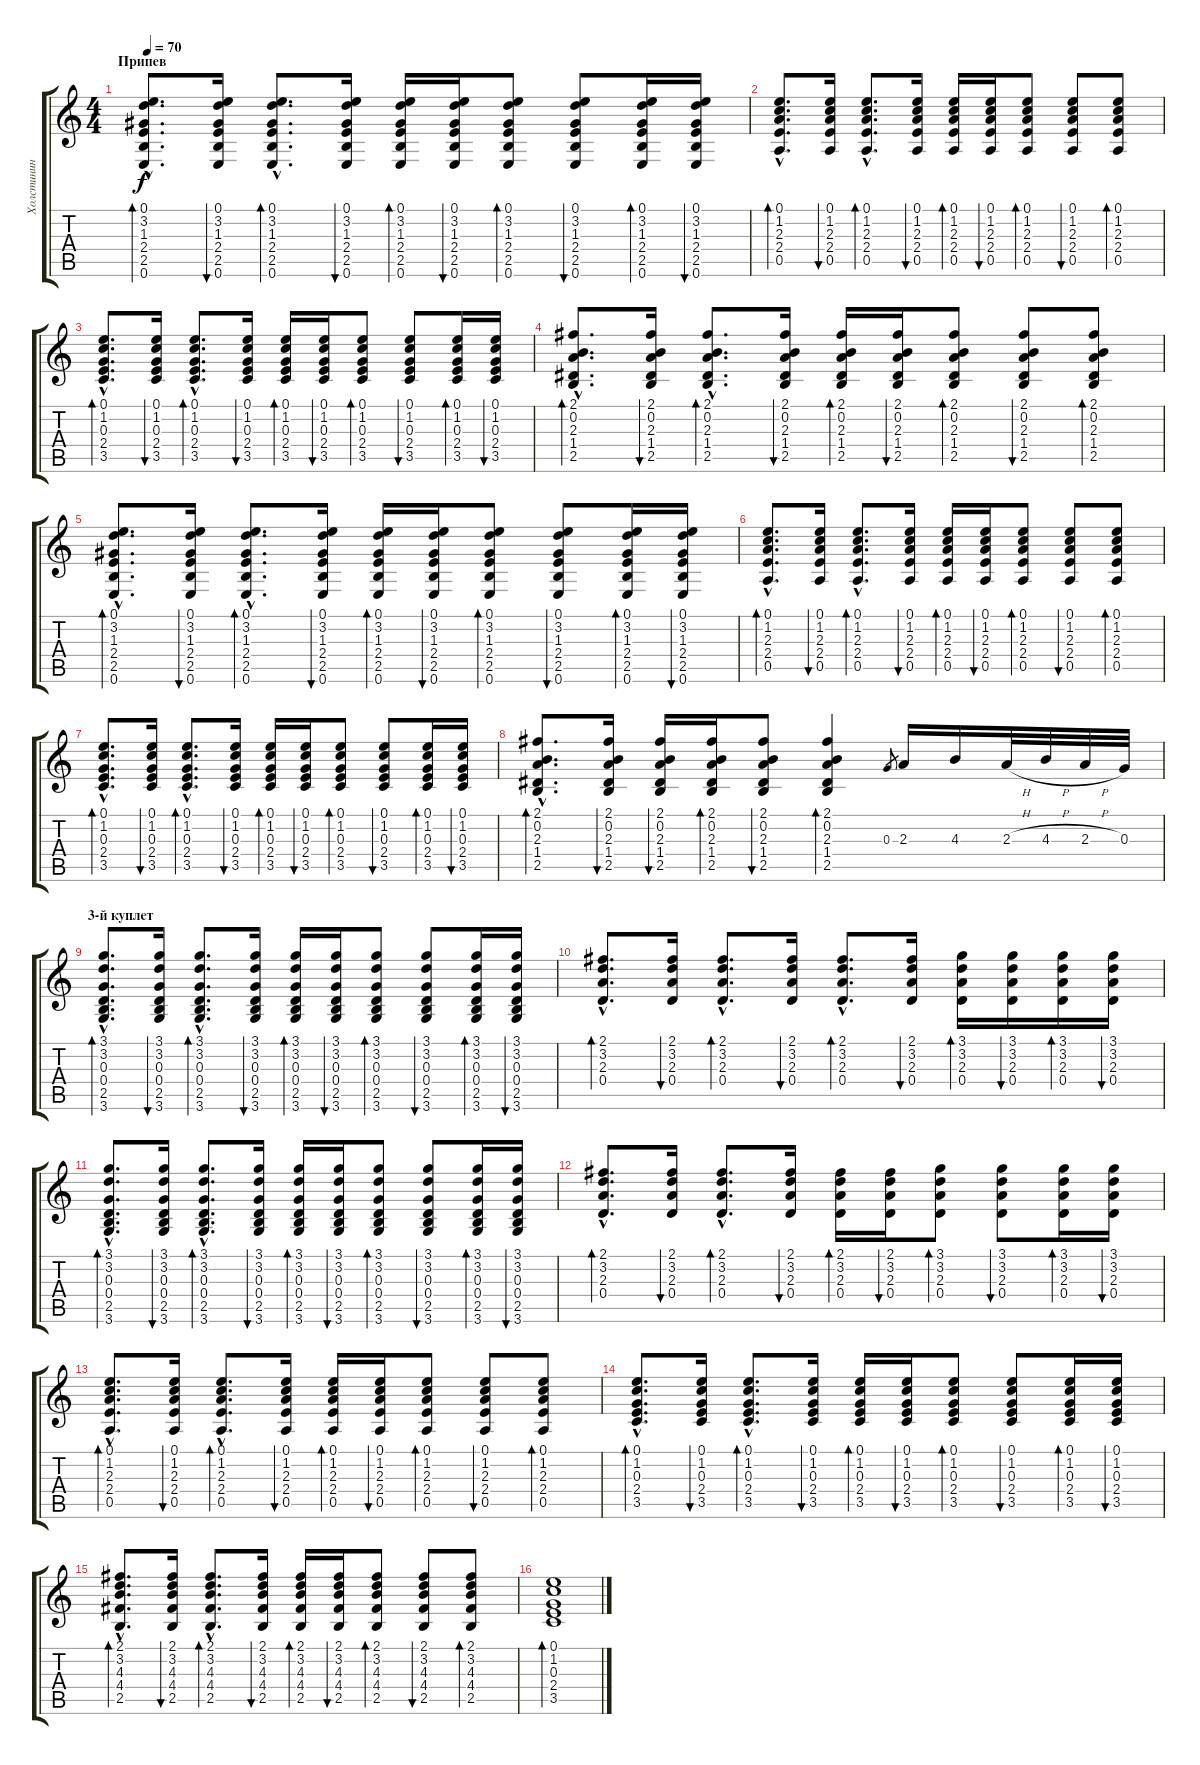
\track ("Холстинин" "Холстинин") {instrument acousticguitarsteel}
\staff {score tabs}
\tuning (E4 B3 G3 D3 A2 E2) {hide}
\ts (4 4)
\section ("" "Припев")
\tempo 70
\clef g2
\ks c
(0.1{hac} 3.2{hac} 1.3{hac} 2.4{hac} 2.5{hac} 0.6{hac}).8{d bd 30 dy f} (0.1 3.2 1.3 2.4 2.5 0.6).16{bu 30} (0.1{hac} 3.2{hac} 1.3{hac} 2.4{hac} 2.5{hac} 0.6{hac}).8{d bd 30} (0.1 3.2 1.3 2.4 2.5 0.6).16{bu 30} (0.1 3.2 1.3 2.4 2.5 0.6).16{bd 30} (0.1 3.2 1.3 2.4 2.5 0.6).16{bu 30} (0.1 3.2 1.3 2.4 2.5 0.6).8{bd 30} (0.1 3.2 1.3 2.4 2.5 0.6).8{bu 30} (0.1 3.2 1.3 2.4 2.5 0.6).16{bd 30} (0.1 3.2 1.3 2.4 2.5 0.6).16{bu 30} |
(0.1{hac} 1.2{hac} 2.3{hac} 2.4{hac} 0.5{hac}).8{d bd 30} (0.1 1.2 2.3 2.4 0.5).16{bu 30} (0.1{hac} 1.2{hac} 2.3{hac} 2.4{hac} 0.5{hac}).8{d bd 30} (0.1 1.2 2.3 2.4 0.5).16{bu 30} (0.1 1.2 2.3 2.4 0.5).16{bd 30} (0.1 1.2 2.3 2.4 0.5).16{bu 30} (0.1 1.2 2.3 2.4 0.5).8{bd 30} (0.1 1.2 2.3 2.4 0.5).8{bu 30} (0.1 1.2 2.3 2.4 0.5).8{bd 30} |
(0.1{hac} 1.2{hac} 0.3{hac} 2.4{hac} 3.5{hac}).8{d bd 30} (0.1 1.2 0.3 2.4 3.5).16{bu 30} (0.1{hac} 1.2{hac} 0.3{hac} 2.4{hac} 3.5{hac}).8{d bd 30} (0.1 1.2 0.3 2.4 3.5).16{bu 30} (0.1 1.2 0.3 2.4 3.5).16{bd 30} (0.1 1.2 0.3 2.4 3.5).16{bu 30} (0.1 1.2 0.3 2.4 3.5).8{bd 30} (0.1 1.2 0.3 2.4 3.5).8{bu 30} (0.1 1.2 0.3 2.4 3.5).16{bd 30} (0.1 1.2 0.3 2.4 3.5).16{bu 30} |
(2.1{hac} 0.2{hac} 2.3{hac} 1.4{hac} 2.5{hac}).8{d bd 30} (2.1 0.2 2.3 1.4 2.5).16{bu 30} (2.1{hac} 0.2{hac} 2.3{hac} 1.4{hac} 2.5{hac}).8{d bd 30} (2.1 0.2 2.3 1.4 2.5).16{bu 30} (2.1 0.2 2.3 1.4 2.5).16{bd 30} (2.1 0.2 2.3 1.4 2.5).16{bu 30} (2.1 0.2 2.3 1.4 2.5).8{bd 30} (2.1 0.2 2.3 1.4 2.5).8{bu 30} (2.1 0.2 2.3 1.4 2.5).8{bd 30} |
(0.1{hac} 3.2{hac} 1.3{hac} 2.4{hac} 2.5{hac} 0.6{hac}).8{d bd 30} (0.1 3.2 1.3 2.4 2.5 0.6).16{bu 30} (0.1{hac} 3.2{hac} 1.3{hac} 2.4{hac} 2.5{hac} 0.6{hac}).8{d bd 30} (0.1 3.2 1.3 2.4 2.5 0.6).16{bu 30} (0.1 3.2 1.3 2.4 2.5 0.6).16{bd 30} (0.1 3.2 1.3 2.4 2.5 0.6).16{bu 30} (0.1 3.2 1.3 2.4 2.5 0.6).8{bd 30} (0.1 3.2 1.3 2.4 2.5 0.6).8{bu 30} (0.1 3.2 1.3 2.4 2.5 0.6).16{bd 30} (0.1 3.2 1.3 2.4 2.5 0.6).16{bu 30} |
(0.1{hac} 1.2{hac} 2.3{hac} 2.4{hac} 0.5{hac}).8{d bd 30} (0.1 1.2 2.3 2.4 0.5).16{bu 30} (0.1{hac} 1.2{hac} 2.3{hac} 2.4{hac} 0.5{hac}).8{d bd 30} (0.1 1.2 2.3 2.4 0.5).16{bu 30} (0.1 1.2 2.3 2.4 0.5).16{bd 30} (0.1 1.2 2.3 2.4 0.5).16{bu 30} (0.1 1.2 2.3 2.4 0.5).8{bd 30} (0.1 1.2 2.3 2.4 0.5).8{bu 30} (0.1 1.2 2.3 2.4 0.5).8{bd 30} |
(0.1{hac} 1.2{hac} 0.3{hac} 2.4{hac} 3.5{hac}).8{d bd 30} (0.1 1.2 0.3 2.4 3.5).16{bu 30} (0.1{hac} 1.2{hac} 0.3{hac} 2.4{hac} 3.5{hac}).8{d bd 30} (0.1 1.2 0.3 2.4 3.5).16{bu 30} (0.1 1.2 0.3 2.4 3.5).16{bd 30} (0.1 1.2 0.3 2.4 3.5).16{bu 30} (0.1 1.2 0.3 2.4 3.5).8{bd 30} (0.1 1.2 0.3 2.4 3.5).8{bu 30} (0.1 1.2 0.3 2.4 3.5).16{bd 30} (0.1 1.2 0.3 2.4 3.5).16{bu 30} |
(2.1{hac} 0.2{hac} 2.3{hac} 1.4{hac} 2.5{hac}).8{d bd 30} (2.1 0.2 2.3 1.4 2.5).16{bu 30} (2.1 0.2 2.3 1.4 2.5).16{bu 30} (2.1 0.2 2.3 1.4 2.5).16{bd 30} (2.1 0.2 2.3 1.4 2.5).8{bu 30} (2.1 0.2 2.3 1.4 2.5).4{bd 30} 0.3.8{gr} 2.3.16 4.3.16 2.3{h}.32 4.3{h}.32 2.3{h}.32 0.3.32 |
\section ("" "3-й куплет")
(3.1{hac} 3.2{hac} 0.3{hac} 0.4{hac} 2.5{hac} 3.6{hac}).8{d bd 30} (3.1 3.2 0.3 0.4 2.5 3.6).16{bu 30} (3.1{hac} 3.2{hac} 0.3{hac} 0.4{hac} 2.5{hac} 3.6{hac}).8{d bd 30} (3.1 3.2 0.3 0.4 2.5 3.6).16{bu 30} (3.1 3.2 0.3 0.4 2.5 3.6).16{bd 30} (3.1 3.2 0.3 0.4 2.5 3.6).16{bu 30} (3.1 3.2 0.3 0.4 2.5 3.6).8{bd 30} (3.1 3.2 0.3 0.4 2.5 3.6).8{bu 30} (3.1 3.2 0.3 0.4 2.5 3.6).16{bd 30} (3.1 3.2 0.3 0.4 2.5 3.6).16{bu 30} |
(2.1{hac} 3.2{hac} 2.3{hac} 0.4{hac}).8{d bd 30} (2.1 3.2 2.3 0.4).16{bu 30} (2.1{hac} 3.2{hac} 2.3{hac} 0.4{hac}).8{d bd 30} (2.1 3.2 2.3 0.4).16{bu 30} (2.1{hac} 3.2{hac} 2.3{hac} 0.4{hac}).8{d bd 30} (2.1 3.2 2.3 0.4).16{bu 30} (3.1 3.2 2.3 0.4).16{bd 30} (3.1 3.2 2.3 0.4).16{bu 30} (3.1 3.2 2.3 0.4).16{bd 30} (3.1 3.2 2.3 0.4).16{bu 30} |
(3.1{hac} 3.2{hac} 0.3{hac} 0.4{hac} 2.5{hac} 3.6{hac}).8{d bd 30} (3.1 3.2 0.3 0.4 2.5 3.6).16{bu 30} (3.1{hac} 3.2{hac} 0.3{hac} 0.4{hac} 2.5{hac} 3.6{hac}).8{d bd 30} (3.1 3.2 0.3 0.4 2.5 3.6).16{bu 30} (3.1 3.2 0.3 0.4 2.5 3.6).16{bd 30} (3.1 3.2 0.3 0.4 2.5 3.6).16{bu 30} (3.1 3.2 0.3 0.4 2.5 3.6).8{bd 30} (3.1 3.2 0.3 0.4 2.5 3.6).8{bu 30} (3.1 3.2 0.3 0.4 2.5 3.6).16{bd 30} (3.1 3.2 0.3 0.4 2.5 3.6).16{bu 30} |
(2.1{hac} 3.2{hac} 2.3{hac} 0.4{hac}).8{d bd 30} (2.1 3.2 2.3 0.4).16{bu 30} (2.1{hac} 3.2{hac} 2.3{hac} 0.4{hac}).8{d bd 30} (2.1 3.2 2.3 0.4).16{bu 30} (2.1 3.2 2.3 0.4).16{bd 30} (2.1 3.2 2.3 0.4).16{bu 30} (3.1 3.2 2.3 0.4).8{bd 30} (3.1 3.2 2.3 0.4).8{bu 30} (3.1 3.2 2.3 0.4).16{bd 30} (3.1 3.2 2.3 0.4).16{bu 30} |
(0.1{hac} 1.2{hac} 2.3{hac} 2.4{hac} 0.5{hac}).8{d bd 30} (0.1 1.2 2.3 2.4 0.5).16{bu 30} (0.1{hac} 1.2{hac} 2.3{hac} 2.4{hac} 0.5{hac}).8{d bd 30} (0.1 1.2 2.3 2.4 0.5).16{bu 30} (0.1 1.2 2.3 2.4 0.5).16{bd 30} (0.1 1.2 2.3 2.4 0.5).16{bu 30} (0.1 1.2 2.3 2.4 0.5).8{bd 30} (0.1 1.2 2.3 2.4 0.5).8{bu 30} (0.1 1.2 2.3 2.4 0.5).8{bd 30} |
(0.1{hac} 1.2{hac} 0.3{hac} 2.4{hac} 3.5{hac}).8{d bd 30} (0.1 1.2 0.3 2.4 3.5).16{bu 30} (0.1{hac} 1.2{hac} 0.3{hac} 2.4{hac} 3.5{hac}).8{d bd 30} (0.1 1.2 0.3 2.4 3.5).16{bu 30} (0.1 1.2 0.3 2.4 3.5).16{bd 30} (0.1 1.2 0.3 2.4 3.5).16{bu 30} (0.1 1.2 0.3 2.4 3.5).8{bd 30} (0.1 1.2 0.3 2.4 3.5).8{bu 30} (0.1 1.2 0.3 2.4 3.5).16{bd 30} (0.1 1.2 0.3 2.4 3.5).16{bu 30} |
(2.1{hac} 3.2{hac} 4.3{hac} 4.4{hac} 2.5{hac}).8{d bd 30} (2.1 3.2 4.3 4.4 2.5).16{bu 30} (2.1{hac} 3.2{hac} 4.3{hac} 4.4{hac} 2.5{hac}).8{d bd 30} (2.1 3.2 4.3 4.4 2.5).16{bu 30} (2.1 3.2 4.3 4.4 2.5).16{bd 30} (2.1 3.2 4.3 4.4 2.5).16{bu 30} (2.1 3.2 4.3 4.4 2.5).8{bd 30} (2.1 3.2 4.3 4.4 2.5).8{bu 30} (2.1 3.2 4.3 4.4 2.5).8{bd 30} |
(0.1 1.2 0.3 2.4 3.5).1{bd 240}
